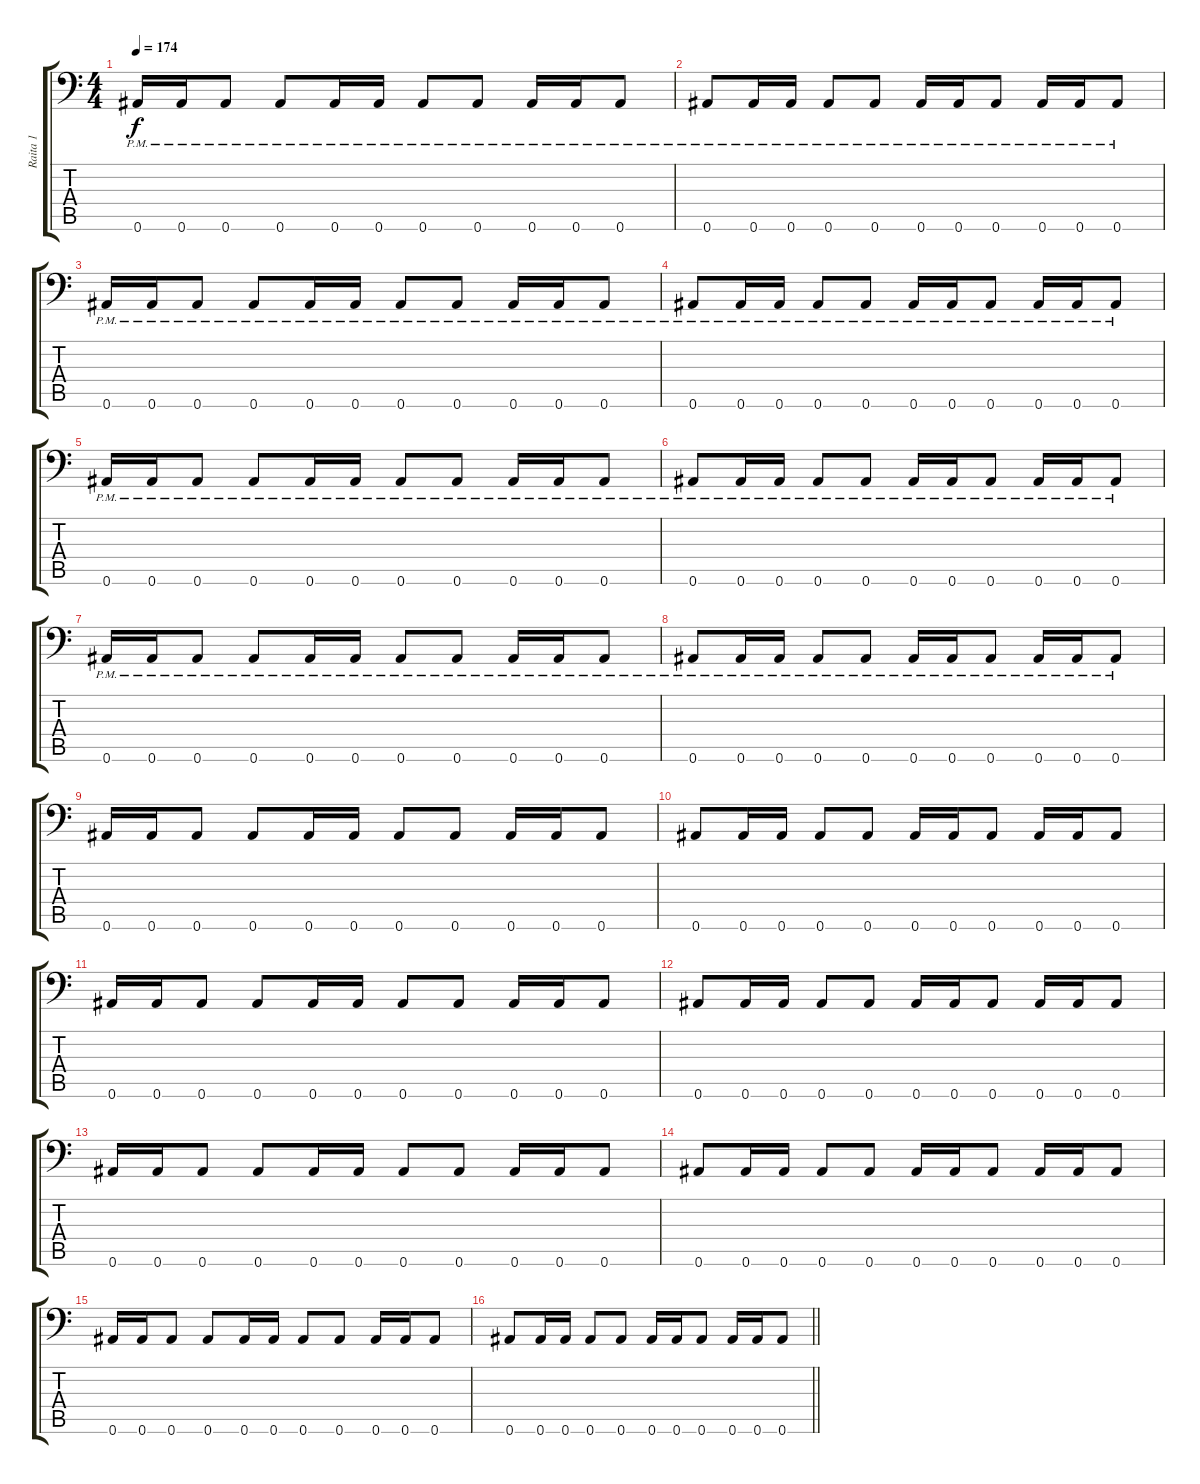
\track ("Raita 1" "Raita 1") {instrument distortionguitar}
\staff {score tabs}
\tuning (C4 G3 Eb3 Bb2 F2 Bb1) {hide}
\ts (4 4)
\section ("" "")
\tempo 174
\clef f4
\ks c
0.6{pm}.16{dy f volume 8} 0.6{pm}.16{volume 16} 0.6{pm}.8 0.6{pm}.8 0.6{pm}.16 0.6{pm}.16 0.6{pm}.8 0.6{pm}.8 0.6{pm}.16 0.6{pm}.16 0.6{pm}.8 |
0.6{pm}.8 0.6{pm}.16 0.6{pm}.16 0.6{pm}.8 0.6{pm}.8 0.6{pm}.16 0.6{pm}.16 0.6{pm}.8 0.6{pm}.16 0.6{pm}.16 0.6{pm}.8 |
0.6{pm}.16 0.6{pm}.16 0.6{pm}.8 0.6{pm}.8 0.6{pm}.16 0.6{pm}.16 0.6{pm}.8 0.6{pm}.8 0.6{pm}.16 0.6{pm}.16 0.6{pm}.8 |
0.6{pm}.8 0.6{pm}.16 0.6{pm}.16 0.6{pm}.8 0.6{pm}.8 0.6{pm}.16 0.6{pm}.16 0.6{pm}.8 0.6{pm}.16 0.6{pm}.16 0.6{pm}.8 |
0.6{pm}.16 0.6{pm}.16 0.6{pm}.8 0.6{pm}.8 0.6{pm}.16 0.6{pm}.16 0.6{pm}.8 0.6{pm}.8 0.6{pm}.16 0.6{pm}.16 0.6{pm}.8 |
0.6{pm}.8 0.6{pm}.16 0.6{pm}.16 0.6{pm}.8 0.6{pm}.8 0.6{pm}.16 0.6{pm}.16 0.6{pm}.8 0.6{pm}.16 0.6{pm}.16 0.6{pm}.8 |
0.6{pm}.16 0.6{pm}.16 0.6{pm}.8 0.6{pm}.8 0.6{pm}.16 0.6{pm}.16 0.6{pm}.8 0.6{pm}.8 0.6{pm}.16 0.6{pm}.16 0.6{pm}.8 |
0.6{pm}.8 0.6{pm}.16 0.6{pm}.16 0.6{pm}.8 0.6{pm}.8 0.6{pm}.16 0.6{pm}.16 0.6{pm}.8 0.6{pm}.16 0.6{pm}.16 0.6{pm}.8 |
0.6.16 0.6.16 0.6.8 0.6.8 0.6.16 0.6.16 0.6.8 0.6.8 0.6.16 0.6.16 0.6.8 |
0.6.8 0.6.16 0.6.16 0.6.8 0.6.8 0.6.16 0.6.16 0.6.8 0.6.16 0.6.16 0.6.8 |
0.6.16 0.6.16 0.6.8 0.6.8 0.6.16 0.6.16 0.6.8 0.6.8 0.6.16 0.6.16 0.6.8 |
0.6.8 0.6.16 0.6.16 0.6.8 0.6.8 0.6.16 0.6.16 0.6.8 0.6.16 0.6.16 0.6.8 |
0.6.16 0.6.16 0.6.8 0.6.8 0.6.16 0.6.16 0.6.8 0.6.8 0.6.16 0.6.16 0.6.8 |
0.6.8 0.6.16 0.6.16 0.6.8 0.6.8 0.6.16 0.6.16 0.6.8 0.6.16 0.6.16 0.6.8 |
0.6.16 0.6.16 0.6.8 0.6.8 0.6.16 0.6.16 0.6.8 0.6.8 0.6.16 0.6.16 0.6.8 |
\barLineRight lightlight
0.6.8 0.6.16 0.6.16 0.6.8 0.6.8 0.6.16 0.6.16 0.6.8 0.6.16 0.6.16 0.6.8
